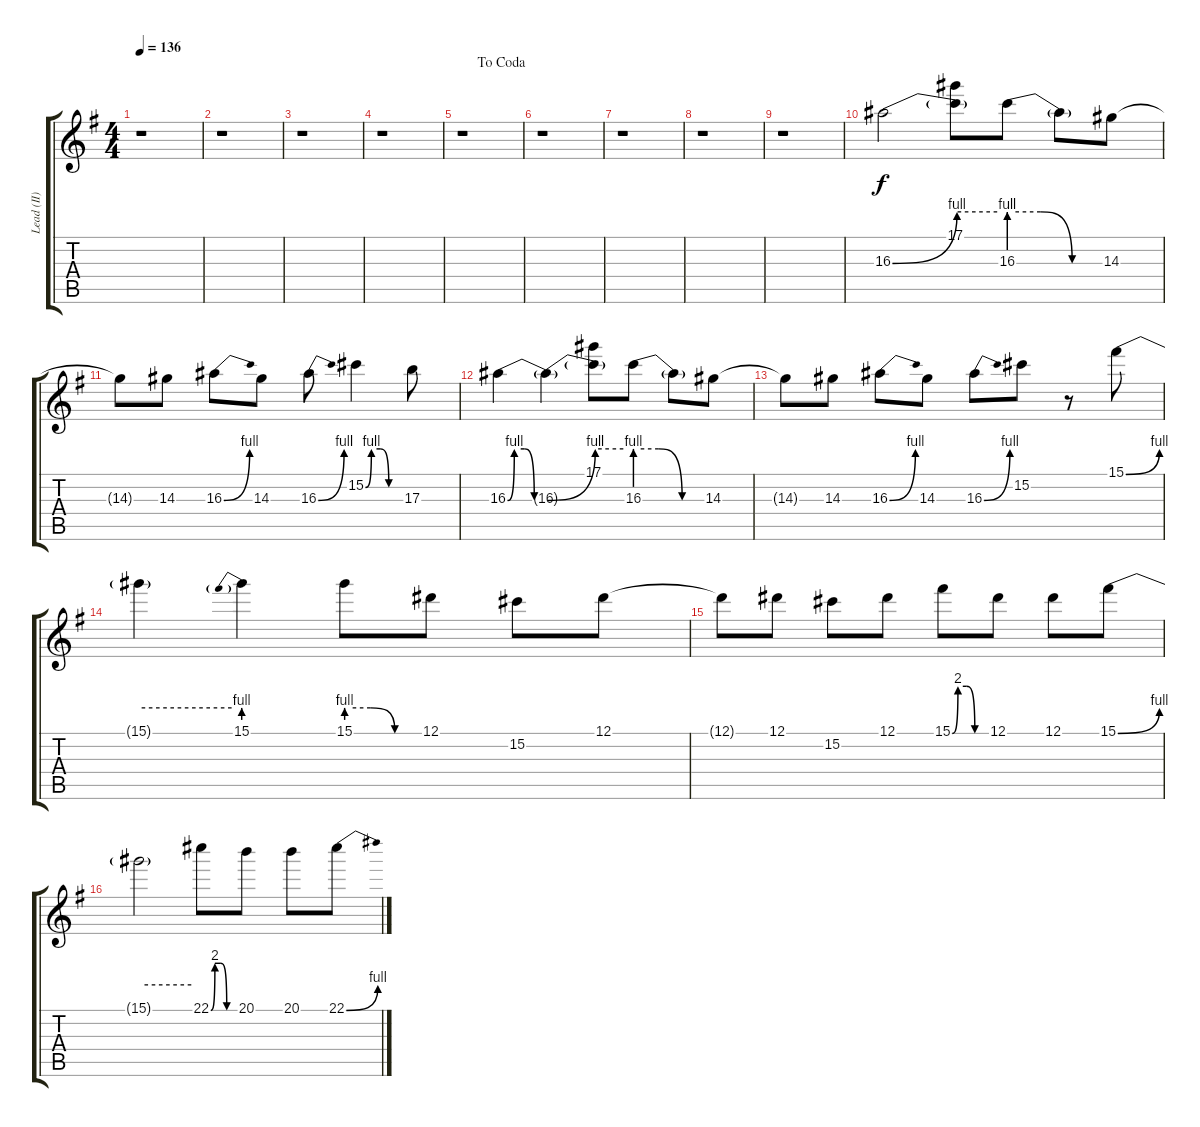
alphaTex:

\track ("Lead (II)" "Lead (II)") {instrument overdrivenguitar}
\staff {score tabs}
\tuning (Eb4 Bb3 Gb3 Db3 Ab2 Eb2) {hide}
\ts (4 4)
\tempo 136
\clef g2
\ks g
r.1{dy f} |
r.1 |
r.1 |
r.1 |
\jump dacoda
r.1 |
r.1 |
r.1 |
r.1 |
r.1 |
16.3{be (bend 0 0 60 4)}.2 (17.1 16.3{be (hold 0 4 60 4) t}).8 16.3{be (custom 0 4 20 4 40 0 60 0)}.8 16.3{t}.8 14.3.8 |
14.3{t}.8 14.3.8 16.3{be (bend 0 0 60 4)}.8 14.3.8 16.3{be (bend 0 0 60 4)}.8 15.2{be (custom 0 0 10 4 25 4 40 0 60 0)}.4 17.3.8 |
16.3{be (custom 0 0 10 4 25 4 40 0 60 0)}.4 16.3{be (bend 0 0 60 4) t}.4 (17.1 16.3{be (hold 0 4 60 4) t}).8 16.3{be (custom 0 4 20 4 40 0 60 0)}.8 16.3{t}.8 14.3.8 |
14.3{t}.8 14.3.8 16.3{be (bend 0 0 60 4)}.8 14.3.8 16.3{be (bend 0 0 60 4)}.8 15.2.8 r.8 15.1{be (bend 0 0 60 4)}.8 |
15.1{be (hold 0 4 60 4) t}.4 15.1{be (prebend 0 4 60 4)}.4 15.1{be (custom 0 4 20 4 40 0 60 0)}.8 12.1.8 15.2.8 12.1.8 |
12.1{t}.8 12.1.8 15.2.8 12.1.8 15.1{be (custom 0 0 10 8 25 8 40 0 60 0)}.8 12.1.8 12.1.8 15.1{be (bend 0 0 60 4)}.8 |
15.1{be (hold 0 4 60 4) t}.2 22.1{be (custom 0 0 10 8 25 8 40 0 60 0)}.8 20.1.8 20.1.8 22.1{be (bend 0 0 60 4)}.8
